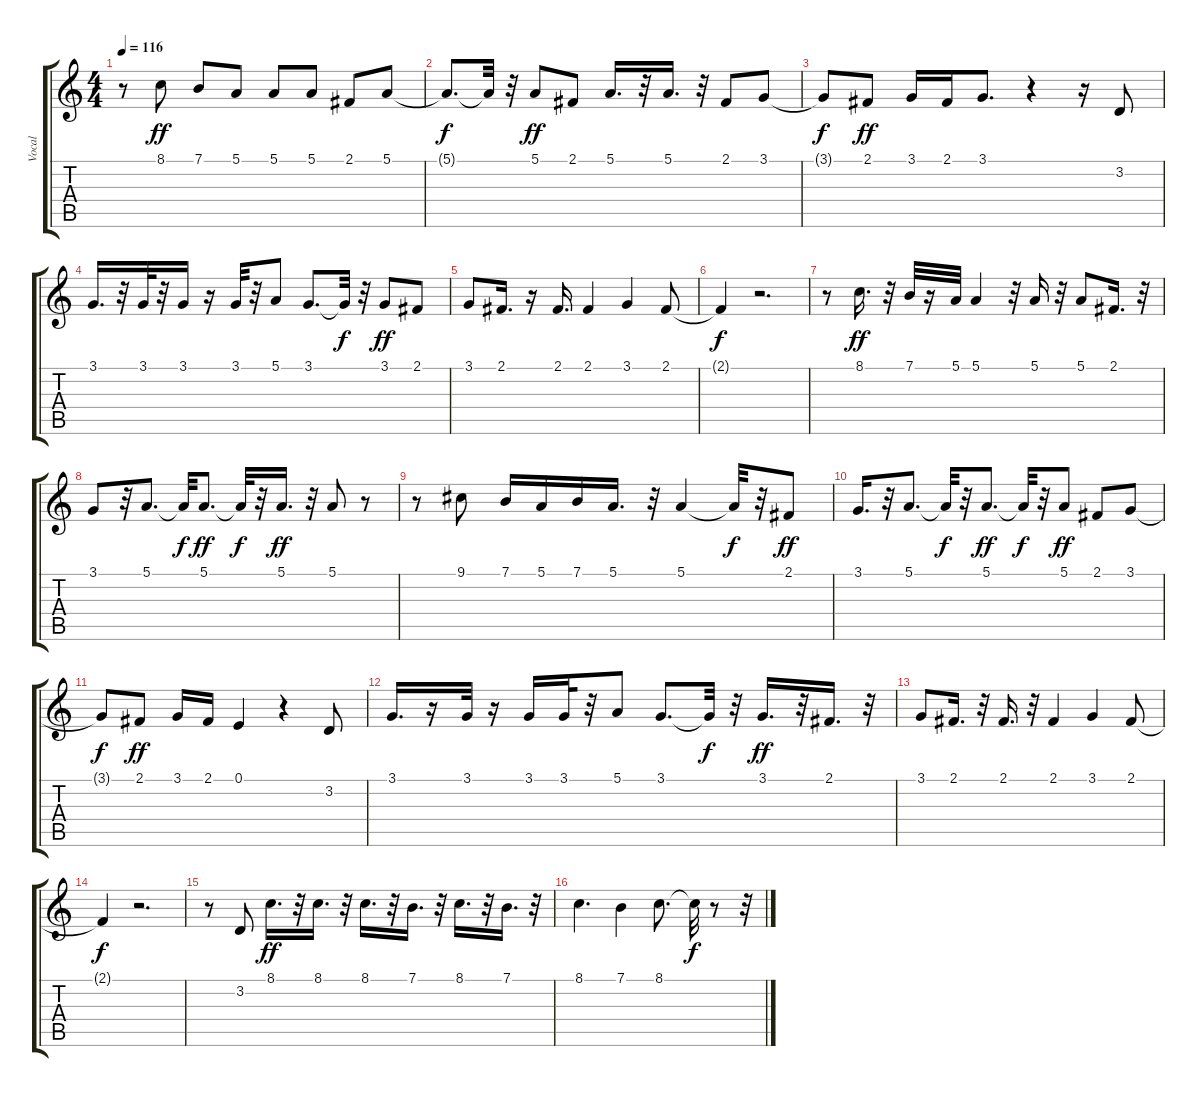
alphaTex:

\track ("Vocal" "Vocal") {instrument piccolo}
\staff {score tabs}
\tuning (E4 B3 G3 D3 A2 E2) {hide}
\ts (4 4)
\tempo 116
\clef g2
\ks c
r.8{dy f} 8.1.8{dy ff} 7.1.8 5.1.8 5.1.8 5.1.8 2.1.8 5.1.8 |
5.1{t}.8{d dy f} 5.1{t}.32 r.32 5.1.8{dy ff} 2.1.8 5.1.16{d} r.32 5.1.16{d} r.32 2.1.8 3.1.8 |
3.1{t}.8{dy f} 2.1.8{dy ff} 3.1.16 2.1.16 3.1.8{d} r.4 r.16 3.2.8 |
3.1.16{d} r.32 3.1.32 r.32 3.1.16 r.16 3.1.32 r.32 5.1.8 3.1.8{d} 3.1{t}.32{dy f} r.32 3.1.8{dy ff} 2.1.8 |
3.1.8 2.1.16{d} r.16 2.1.16{d} 2.1.4 3.1.4 2.1.8 |
2.1{t}.4{dy f} r.2{d} |
r.8 8.1.16{d dy ff} r.32 7.1.32 r.16 5.1.32 5.1.4 r.32 5.1.16 r.32 5.1.8 2.1.16{d} r.32 |
3.1.8 r.32 5.1.8{d} 5.1{t}.32{dy f} 5.1.8{d dy ff} 5.1{t}.32{dy f} r.32 5.1.16{d dy ff} r.32 5.1.8 r.8 |
r.8 9.1.8 7.1.16 5.1.16 7.1.16 5.1.16{d} r.32 5.1.4 5.1{t}.32{dy f} r.32 2.1.8{dy ff} |
3.1.16{d} r.32 5.1.8{d} 5.1{t}.32{dy f} r.32 5.1.8{d dy ff} 5.1{t}.32{dy f} r.32 5.1.8{dy ff} 2.1.8 3.1.8 |
3.1{t}.8{dy f} 2.1.8{dy ff} 3.1.16 2.1.16 0.1.4 r.4 3.2.8 |
3.1.16{d} r.16 3.1.32 r.16 3.1.16 3.1.32 r.32 5.1.8 3.1.8{d} 3.1{t}.32{dy f} r.32 3.1.16{d dy ff} r.32 2.1.16{d} r.32 |
3.1.8 2.1.16{d} r.32 2.1.16{d} r.32 2.1.4 3.1.4 2.1.8 |
2.1{t}.4{dy f} r.2{d} |
r.8 3.2.8 8.1.16{d dy ff} r.32 8.1.16{d} r.32 8.1.16{d} r.32 7.1.16{d} r.32 8.1.16{d} r.32 7.1.16{d} r.32 |
8.1.4{d} 7.1.4 8.1.8{d} 8.1{t}.32{dy f} r.8 r.32
